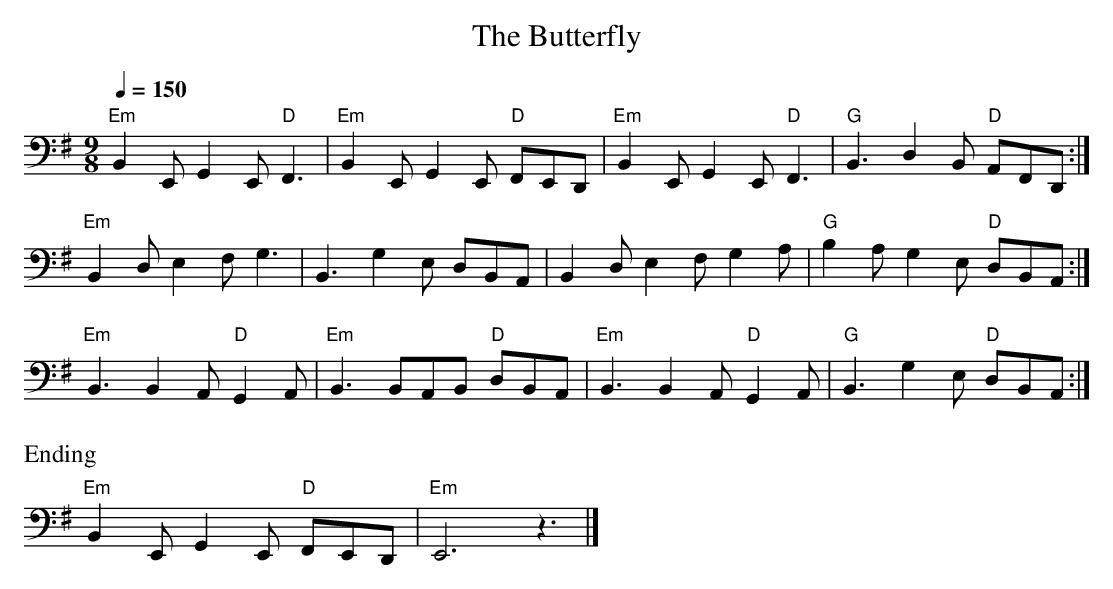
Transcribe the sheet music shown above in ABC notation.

X:1
T:Butterfly, The
M:9/8
L:1/8
Q:1/4=150
K:Emin clef=bass middle=d
"Em" B2 E G2 E "D" F3 | "Em" B2 E G2 E "D" FED |\
"Em" B2 E G2 E "D" F3 | "G" B3 d2 B "D" AFD :|
"Em" B2 d e2 f g3 | B3 g2 e dBA | B2 d e2 f g2 a | "G" b2 a g2 e "D" dBA :|
"Em" B3 B2 A "D" G2 A | "Em" B3 BAB "D" dBA |\
"Em" B3 B2 A "D" G2 A | "G" B3 g2 e "D" dBA :|
%%begintext
Ending
%%endtext
"Em" B2 E G2 E "D" FED | "Em" E6 z3 |]
